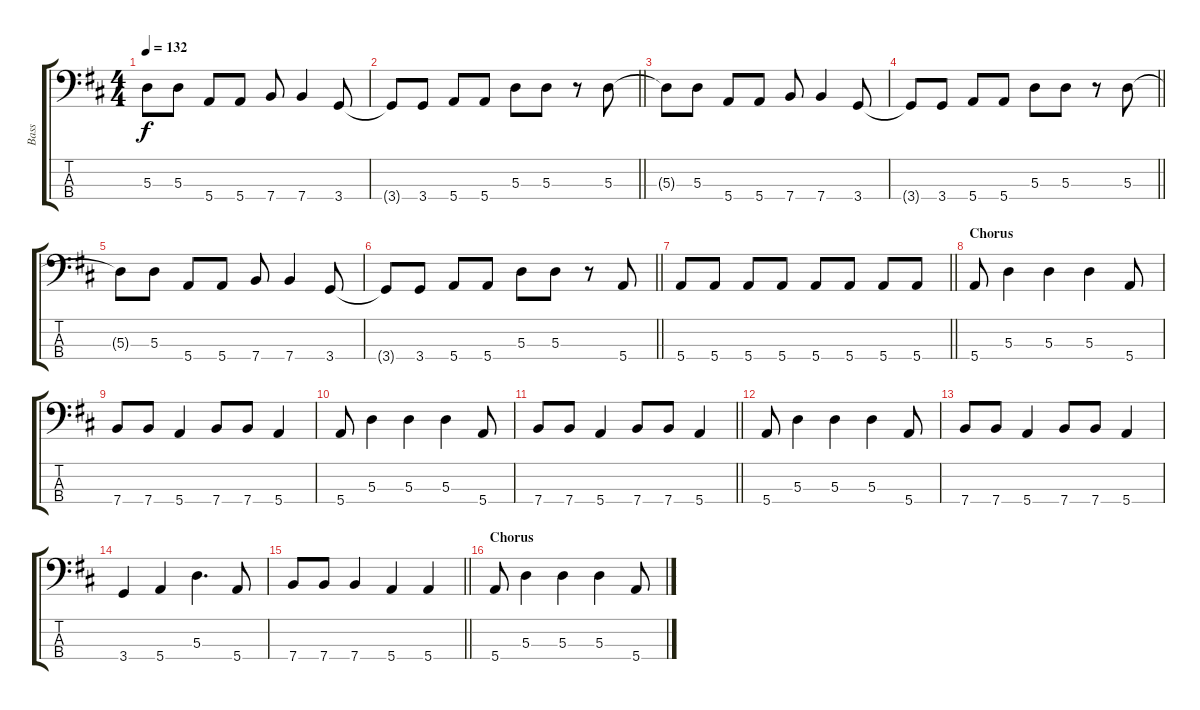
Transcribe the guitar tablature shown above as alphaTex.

\track ("Bass" "Bass") {instrument electricbasspick}
\staff {score tabs}
\tuning (G2 D2 A1 E1) {hide}
\ts (4 4)
\tempo 132
\clef f4
\ks d
5.3{t}.8{dy f} 5.3.8 5.4.8 5.4.8 7.4.8 7.4.4 3.4.8 |
\barLineRight lightlight
3.4{t}.8 3.4.8 5.4.8 5.4.8 5.3.8 5.3.8 r.8 5.3.8 |
5.3{t}.8 5.3.8 5.4.8 5.4.8 7.4.8 7.4.4 3.4.8 |
\barLineRight lightlight
3.4{t}.8 3.4.8 5.4.8 5.4.8 5.3.8 5.3.8 r.8 5.3.8 |
5.3{t}.8 5.3.8 5.4.8 5.4.8 7.4.8 7.4.4 3.4.8 |
\barLineRight lightlight
3.4{t}.8 3.4.8 5.4.8 5.4.8 5.3.8 5.3.8 r.8 5.4.8 |
\barLineRight lightlight
5.4.8 5.4.8 5.4.8 5.4.8 5.4.8 5.4.8 5.4.8 5.4.8 |
\section ("" "Chorus")
5.4.8 5.3.4 5.3.4 5.3.4 5.4.8 |
7.4.8 7.4.8 5.4.4 7.4.8 7.4.8 5.4.4 |
5.4.8 5.3.4 5.3.4 5.3.4 5.4.8 |
\barLineRight lightlight
7.4.8 7.4.8 5.4.4 7.4.8 7.4.8 5.4.4 |
5.4.8 5.3.4 5.3.4 5.3.4 5.4.8 |
7.4.8 7.4.8 5.4.4 7.4.8 7.4.8 5.4.4 |
3.4.4 5.4.4 5.3.4{d} 5.4.8 |
\barLineRight lightlight
7.4.8 7.4.8 7.4.4 5.4.4 5.4.4 |
\section ("" "Chorus")
5.4.8 5.3.4 5.3.4 5.3.4 5.4.8
